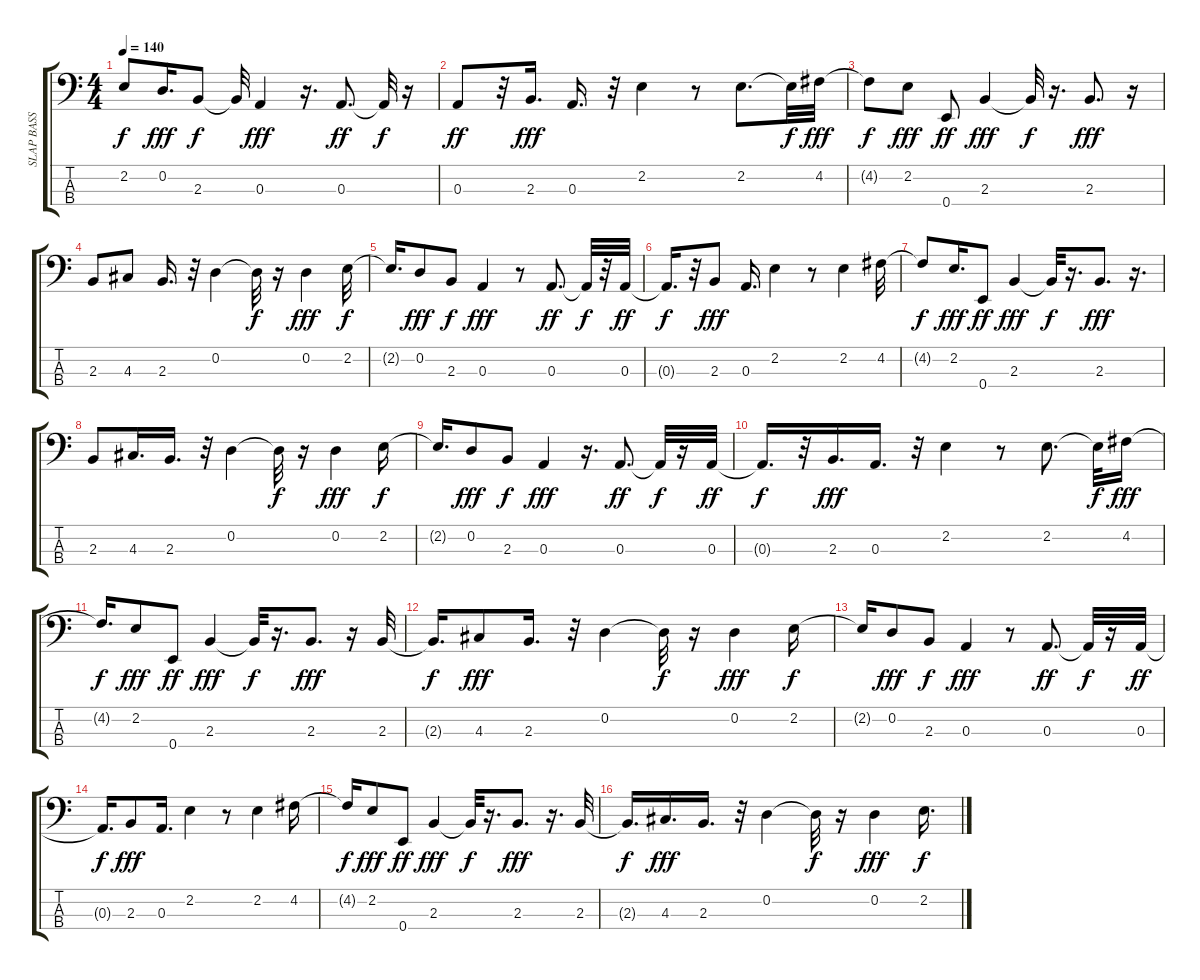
\track ("SLAP BASS 2" "SLAP BASS ") {instrument electricbassfinger}
\staff {score tabs}
\tuning (G2 D2 A1 E1) {hide}
\ts (4 4)
\tempo 140
\clef f4
\ks c
2.2{t}.8{dy f} 0.2.16{d dy fff} 2.3.8{dy f} 2.3{t}.32 0.3.4{dy fff} r.16{d} 0.3.8{d dy ff} 0.3{t}.32{dy f} r.16 |
0.3.8{dy ff} r.32 2.3.16{d dy fff} 0.3.16{d} r.32 2.2.4 r.8 2.2.8{d} 2.2{t}.32{dy f} 4.2.32{dy fff} |
4.2{t}.8{dy f} 2.2.8{dy fff} 0.4.8{dy ff} 2.3.4{dy fff} 2.3{t}.32{dy f} r.16{d} 2.3.8{d dy fff} r.16 |
2.3.8 4.3.8 2.3.16{d} r.32 0.2.4 0.2{t}.32{dy f} r.16 0.2.4{dy fff} 2.2.32{dy f} |
2.2{t}.16{d} 0.2.8{dy fff} 2.3.8{dy f} 0.3.4{dy fff} r.8 0.3.8{d dy ff} 0.3{t}.32{dy f} r.32 0.3.32{dy ff} |
0.3{t}.16{d dy f} r.32 2.3.8{dy fff} 0.3.16{d} 2.2.4 r.8 2.2.4 4.2.32 |
4.2{t}.8{dy f} 2.2.16{d dy fff} 0.4.8{dy ff} 2.3.4{dy fff} 2.3{t}.32{dy f} r.16{d} 2.3.8{d dy fff} r.16{d} |
2.3.8 4.3.16{d} 2.3.16{d} r.32 0.2.4 0.2{t}.32{dy f} r.16 0.2.4{dy fff} 2.2.16{dy f} |
2.2{t}.16{d} 0.2.8{dy fff} 2.3.8{dy f} 0.3.4{dy fff} r.16{d} 0.3.8{d dy ff} 0.3{t}.32{dy f} r.16 0.3.32{dy ff} |
0.3{t}.16{d dy f} r.32 2.3.16{d dy fff} 0.3.16{d} r.32 2.2.4 r.8 2.2.8{d} 2.2{t}.32{dy f} 4.2.16{dy fff} |
4.2{t}.16{d dy f} 2.2.8{dy fff} 0.4.8{dy ff} 2.3.4{dy fff} 2.3{t}.32{dy f} r.16{d} 2.3.8{d dy fff} r.16 2.3.32 |
2.3{t}.16{d dy f} 4.3.8{dy fff} 2.3.16{d} r.32 0.2.4 0.2{t}.32{dy f} r.16 0.2.4{dy fff} 2.2.16{dy f} |
2.2{t}.16 0.2.8{dy fff} 2.3.8{dy f} 0.3.4{dy fff} r.8 0.3.8{d dy ff} 0.3{t}.32{dy f} r.16 0.3.32{dy ff} |
0.3{t}.16{d dy f} 2.3.8{dy fff} 0.3.16{d} 2.2.4 r.8 2.2.4 4.2.16 |
4.2{t}.16{dy f} 2.2.8{dy fff} 0.4.8{dy ff} 2.3.4{dy fff} 2.3{t}.32{dy f} r.16{d} 2.3.8{d dy fff} r.16{d} 2.3.32 |
2.3{t}.16{d dy f} 4.3.16{d dy fff} 2.3.16{d} r.32 0.2.4 0.2{t}.32{dy f} r.16 0.2.4{dy fff} 2.2.16{d dy f}
